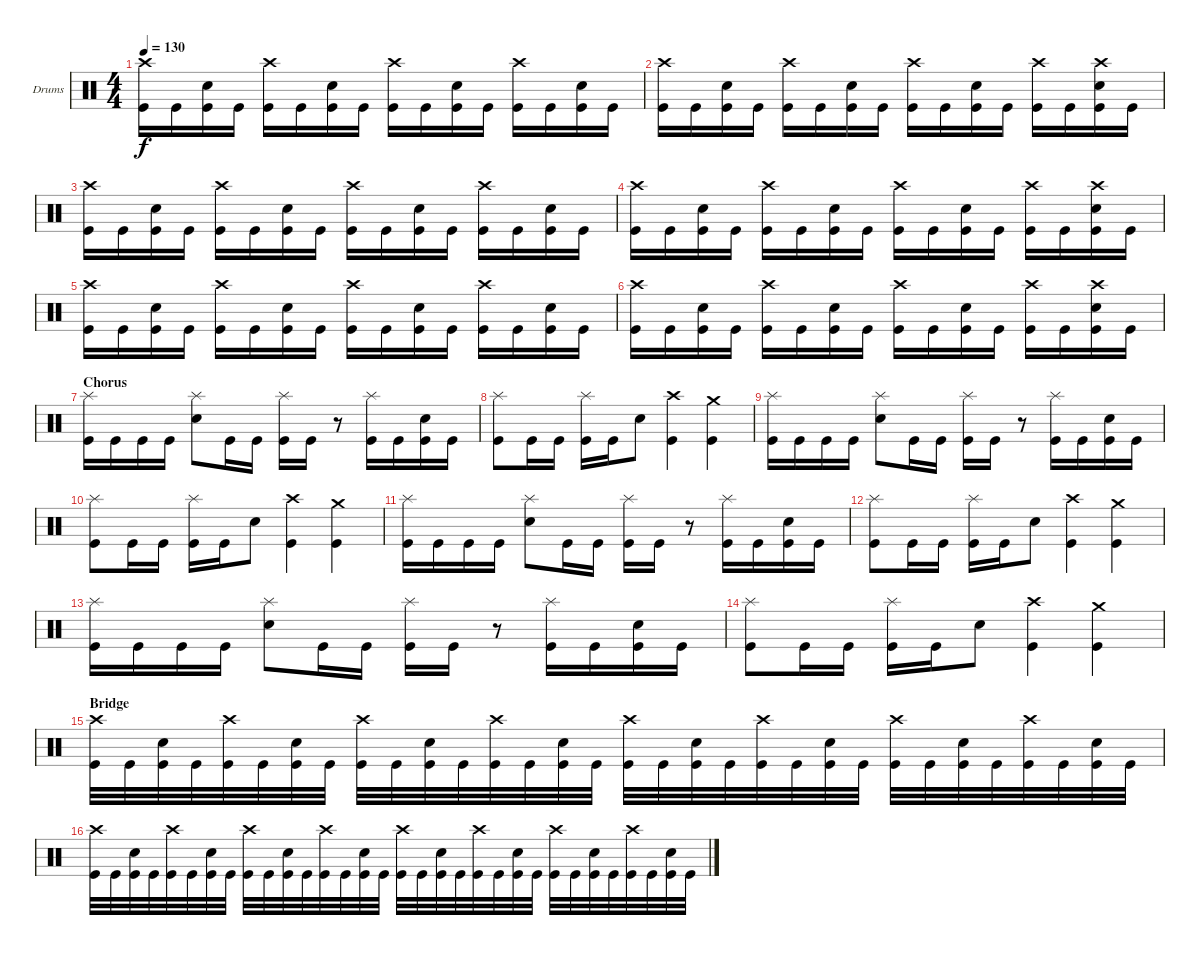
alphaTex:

\bracketExtendMode groupsimilarinstruments
\firstSystemTrackNameOrientation horizontal
\otherSystemsTrackNameOrientation horizontal
\track ("Drumkit" "Drums") {instrument percussion}
\staff {score}
\articulation defaults
\ts (4 4)
\tempo 130
\clef neutral
\ks c
("Crash high (hit)" "Kick (hit)").16{dy f} "Kick (hit)".16 ("Snare (hit) 2" "Kick (hit)").16 "Kick (hit)".16 ("Crash high (hit)" "Kick (hit)").16 "Kick (hit)".16 ("Snare (hit) 2" "Kick (hit)").16 "Kick (hit)".16 ("Crash high (hit)" "Kick (hit)").16 "Kick (hit)".16 ("Snare (hit) 2" "Kick (hit)").16 "Kick (hit)".16 ("Crash high (hit)" "Kick (hit)").16 "Kick (hit)".16 ("Snare (hit) 2" "Kick (hit)").16 "Kick (hit)".16 |
("Crash high (hit)" "Kick (hit)").16 "Kick (hit)".16 ("Snare (hit) 2" "Kick (hit)").16 "Kick (hit)".16 ("Crash high (hit)" "Kick (hit)").16 "Kick (hit)".16 ("Snare (hit) 2" "Kick (hit)").16 "Kick (hit)".16 ("Crash high (hit)" "Kick (hit)").16 "Kick (hit)".16 ("Snare (hit) 2" "Kick (hit)").16 "Kick (hit)".16 ("Crash high (hit)" "Kick (hit)").16 "Kick (hit)".16 ("Crash high (hit)" "Snare (hit) 2" "Kick (hit)").16 "Kick (hit)".16 |
("Crash high (hit)" "Kick (hit)").16 "Kick (hit)".16 ("Snare (hit) 2" "Kick (hit)").16 "Kick (hit)".16 ("Crash high (hit)" "Kick (hit)").16 "Kick (hit)".16 ("Snare (hit) 2" "Kick (hit)").16 "Kick (hit)".16 ("Crash high (hit)" "Kick (hit)").16 "Kick (hit)".16 ("Snare (hit) 2" "Kick (hit)").16 "Kick (hit)".16 ("Crash high (hit)" "Kick (hit)").16 "Kick (hit)".16 ("Snare (hit) 2" "Kick (hit)").16 "Kick (hit)".16 |
("Crash high (hit)" "Kick (hit)").16 "Kick (hit)".16 ("Snare (hit) 2" "Kick (hit)").16 "Kick (hit)".16 ("Crash high (hit)" "Kick (hit)").16 "Kick (hit)".16 ("Snare (hit) 2" "Kick (hit)").16 "Kick (hit)".16 ("Crash high (hit)" "Kick (hit)").16 "Kick (hit)".16 ("Snare (hit) 2" "Kick (hit)").16 "Kick (hit)".16 ("Crash high (hit)" "Kick (hit)").16 "Kick (hit)".16 ("Crash high (hit)" "Snare (hit) 2" "Kick (hit)").16 "Kick (hit)".16 |
("Crash high (hit)" "Kick (hit)").16 "Kick (hit)".16 ("Snare (hit) 2" "Kick (hit)").16 "Kick (hit)".16 ("Crash high (hit)" "Kick (hit)").16 "Kick (hit)".16 ("Snare (hit) 2" "Kick (hit)").16 "Kick (hit)".16 ("Crash high (hit)" "Kick (hit)").16 "Kick (hit)".16 ("Snare (hit) 2" "Kick (hit)").16 "Kick (hit)".16 ("Crash high (hit)" "Kick (hit)").16 "Kick (hit)".16 ("Snare (hit) 2" "Kick (hit)").16 "Kick (hit)".16 |
("Crash high (hit)" "Kick (hit)").16 "Kick (hit)".16 ("Snare (hit) 2" "Kick (hit)").16 "Kick (hit)".16 ("Crash high (hit)" "Kick (hit)").16 "Kick (hit)".16 ("Snare (hit) 2" "Kick (hit)").16 "Kick (hit)".16 ("Crash high (hit)" "Kick (hit)").16 "Kick (hit)".16 ("Snare (hit) 2" "Kick (hit)").16 "Kick (hit)".16 ("Crash high (hit)" "Kick (hit)").16 "Kick (hit)".16 ("Crash high (hit)" "Snare (hit) 2" "Kick (hit)").16 "Kick (hit)".16 |
\section ("" "Chorus")
("Splash (hit)" "Kick (hit)").16 "Kick (hit)".16 "Kick (hit)".16 "Kick (hit)".16 ("Splash (hit)" "Snare (hit) 2").8 "Kick (hit)".16 "Kick (hit)".16 ("Splash (hit)" "Kick (hit)").16 "Kick (hit)".16 r.8 ("Splash (hit)" "Kick (hit)").16 "Kick (hit)".16 ("Snare (hit) 2" "Kick (hit)").16 "Kick (hit)".16 |
("Splash (hit)" "Kick (hit)").8 "Kick (hit)".16 "Kick (hit)".16 ("Splash (hit)" "Kick (hit)").16 "Kick (hit)".16 "Snare (hit) 2".8 ("Crash high (hit)" "Kick (hit)").4 ("Crash medium (hit)" "Kick (hit)").4 |
("Splash (hit)" "Kick (hit)").16 "Kick (hit)".16 "Kick (hit)".16 "Kick (hit)".16 ("Splash (hit)" "Snare (hit) 2").8 "Kick (hit)".16 "Kick (hit)".16 ("Splash (hit)" "Kick (hit)").16 "Kick (hit)".16 r.8 ("Splash (hit)" "Kick (hit)").16 "Kick (hit)".16 ("Snare (hit) 2" "Kick (hit)").16 "Kick (hit)".16 |
("Splash (hit)" "Kick (hit)").8 "Kick (hit)".16 "Kick (hit)".16 ("Splash (hit)" "Kick (hit)").16 "Kick (hit)".16 "Snare (hit) 2".8 ("Crash high (hit)" "Kick (hit)").4 ("Crash medium (hit)" "Kick (hit)").4 |
("Splash (hit)" "Kick (hit)").16 "Kick (hit)".16 "Kick (hit)".16 "Kick (hit)".16 ("Splash (hit)" "Snare (hit) 2").8 "Kick (hit)".16 "Kick (hit)".16 ("Splash (hit)" "Kick (hit)").16 "Kick (hit)".16 r.8 ("Splash (hit)" "Kick (hit)").16 "Kick (hit)".16 ("Snare (hit) 2" "Kick (hit)").16 "Kick (hit)".16 |
("Splash (hit)" "Kick (hit)").8 "Kick (hit)".16 "Kick (hit)".16 ("Splash (hit)" "Kick (hit)").16 "Kick (hit)".16 "Snare (hit) 2".8 ("Crash high (hit)" "Kick (hit)").4 ("Crash medium (hit)" "Kick (hit)").4 |
("Splash (hit)" "Kick (hit)").16 "Kick (hit)".16 "Kick (hit)".16 "Kick (hit)".16 ("Splash (hit)" "Snare (hit) 2").8 "Kick (hit)".16 "Kick (hit)".16 ("Splash (hit)" "Kick (hit)").16 "Kick (hit)".16 r.8 ("Splash (hit)" "Kick (hit)").16 "Kick (hit)".16 ("Snare (hit) 2" "Kick (hit)").16 "Kick (hit)".16 |
("Splash (hit)" "Kick (hit)").8 "Kick (hit)".16 "Kick (hit)".16 ("Splash (hit)" "Kick (hit)").16 "Kick (hit)".16 "Snare (hit) 2".8 ("Crash high (hit)" "Kick (hit)").4 ("Crash medium (hit)" "Kick (hit)").4 |
\section ("" "Bridge")
("Crash high (hit)" "Kick (hit)").32 "Kick (hit)".32 ("Snare (hit) 2" "Kick (hit)").32 "Kick (hit)".32 ("Crash high (hit)" "Kick (hit)").32 "Kick (hit)".32 ("Snare (hit) 2" "Kick (hit)").32 "Kick (hit)".32 ("Crash high (hit)" "Kick (hit)").32 "Kick (hit)".32 ("Snare (hit) 2" "Kick (hit)").32 "Kick (hit)".32 ("Crash high (hit)" "Kick (hit)").32 "Kick (hit)".32 ("Snare (hit) 2" "Kick (hit)").32 "Kick (hit)".32 ("Crash high (hit)" "Kick (hit)").32 "Kick (hit)".32 ("Snare (hit) 2" "Kick (hit)").32 "Kick (hit)".32 ("Crash high (hit)" "Kick (hit)").32 "Kick (hit)".32 ("Snare (hit) 2" "Kick (hit)").32 "Kick (hit)".32 ("Crash high (hit)" "Kick (hit)").32 "Kick (hit)".32 ("Snare (hit) 2" "Kick (hit)").32 "Kick (hit)".32 ("Crash high (hit)" "Kick (hit)").32 "Kick (hit)".32 ("Snare (hit) 2" "Kick (hit)").32 "Kick (hit)".32 |
("Crash high (hit)" "Kick (hit)").32 "Kick (hit)".32 ("Snare (hit) 2" "Kick (hit)").32 "Kick (hit)".32 ("Crash high (hit)" "Kick (hit)").32 "Kick (hit)".32 ("Snare (hit) 2" "Kick (hit)").32 "Kick (hit)".32 ("Crash high (hit)" "Kick (hit)").32 "Kick (hit)".32 ("Snare (hit) 2" "Kick (hit)").32 "Kick (hit)".32 ("Crash high (hit)" "Kick (hit)").32 "Kick (hit)".32 ("Snare (hit) 2" "Kick (hit)").32 "Kick (hit)".32 ("Crash high (hit)" "Kick (hit)").32 "Kick (hit)".32 ("Snare (hit) 2" "Kick (hit)").32 "Kick (hit)".32 ("Crash high (hit)" "Kick (hit)").32 "Kick (hit)".32 ("Snare (hit) 2" "Kick (hit)").32 "Kick (hit)".32 ("Crash high (hit)" "Kick (hit)").32 "Kick (hit)".32 ("Snare (hit) 2" "Kick (hit)").32 "Kick (hit)".32 ("Crash high (hit)" "Kick (hit)").32 "Kick (hit)".32 ("Snare (hit) 2" "Kick (hit)").32 "Kick (hit)".32
